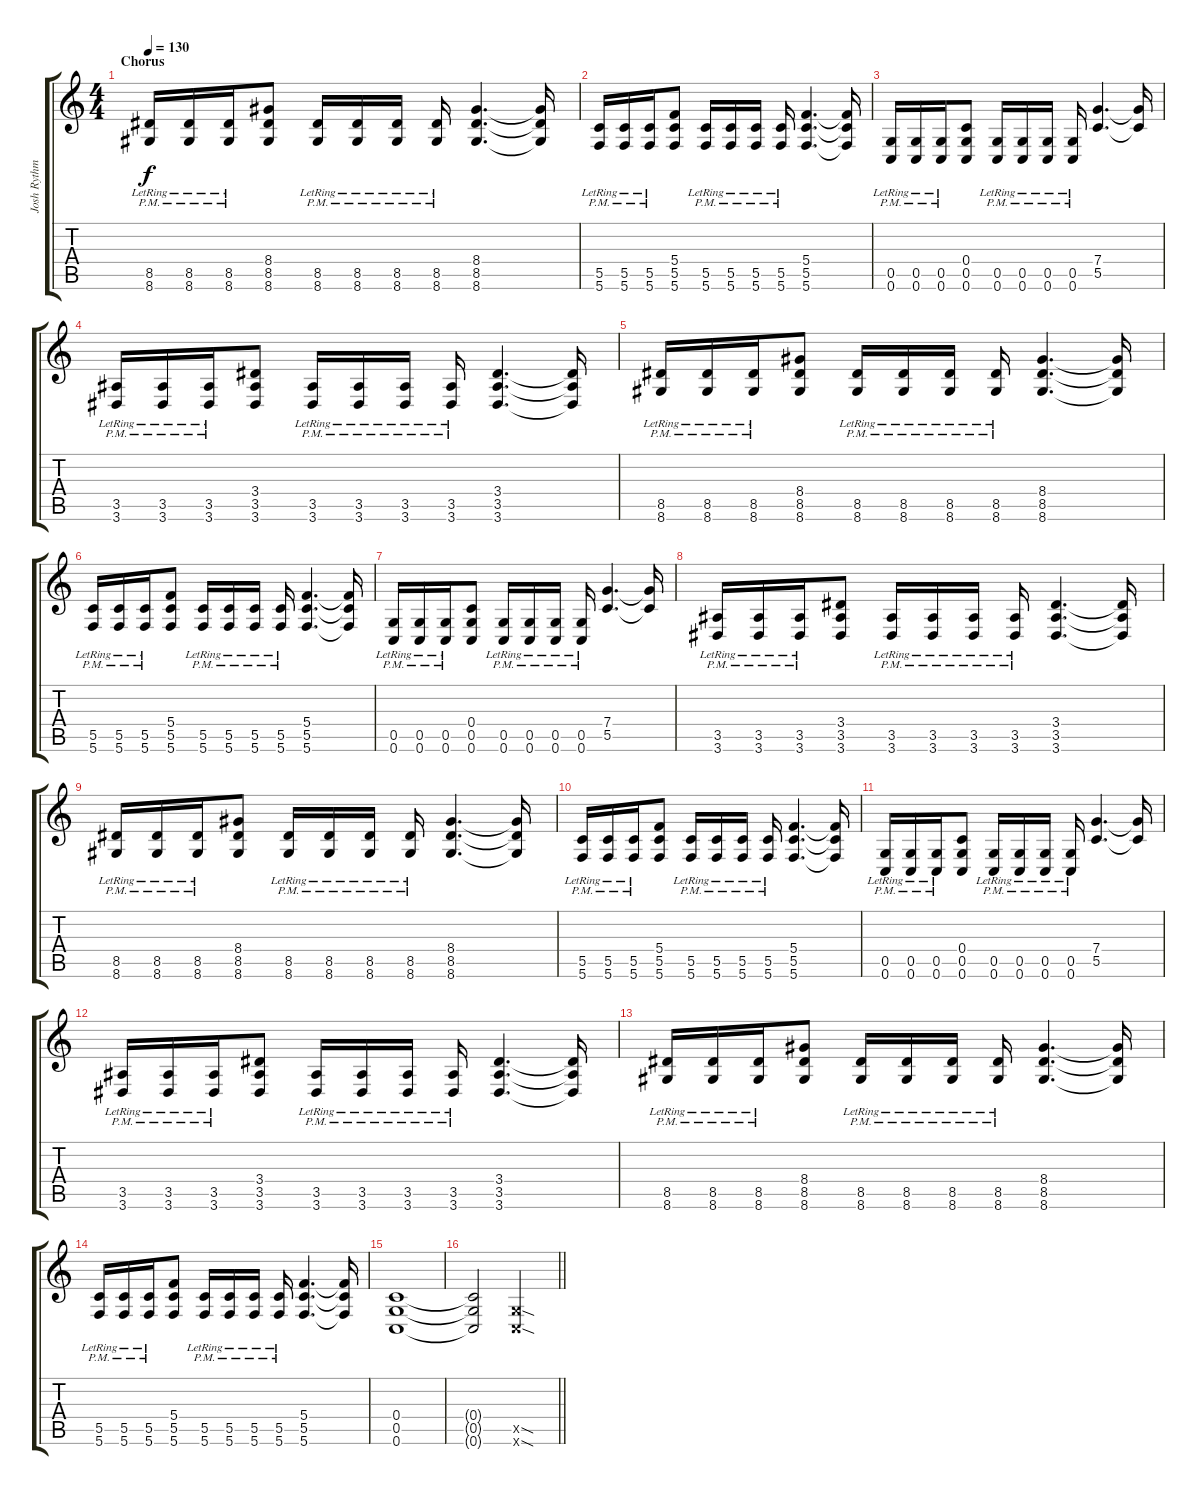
\track ("Josh Rythm" "Josh Rythm") {instrument distortionguitar}
\staff {score tabs}
\tuning (D4 A3 F3 C3 G2 C2) {hide}
\ts (4 4)
\section ("" "Chorus")
\tempo 130
\clef g2
\ks c
(8.5{pm lr} 8.6{pm lr}).16{dy f} (8.5{pm lr} 8.6{pm lr}).16 (8.5{pm lr} 8.6{pm lr}).16 (8.4 8.5 8.6).8 (8.5{pm lr} 8.6{pm lr}).16 (8.5{pm lr} 8.6{pm lr}).16 (8.5{pm lr} 8.6{pm lr}).16 (8.5{pm lr} 8.6{pm lr}).16 (8.4 8.5 8.6).4{d} (8.4{t} 8.5{t} 8.6{t}).16 |
(5.5{pm lr} 5.6{pm lr}).16 (5.5{pm lr} 5.6{pm lr}).16 (5.5{pm lr} 5.6{pm lr}).16 (5.4 5.5 5.6).8 (5.5{pm lr} 5.6{pm lr}).16 (5.5{pm lr} 5.6{pm lr}).16 (5.5{pm lr} 5.6{pm lr}).16 (5.5{pm lr} 5.6{pm lr}).16 (5.4 5.5 5.6).4{d} (5.4{t} 5.5{t} 5.6{t}).16 |
(0.5{pm lr} 0.6{pm lr}).16 (0.5{pm lr} 0.6{pm lr}).16 (0.5{pm lr} 0.6{pm lr}).16 (0.4 0.5 0.6).8 (0.5{pm lr} 0.6{pm lr}).16 (0.5{pm lr} 0.6{pm lr}).16 (0.5{pm lr} 0.6{pm lr}).16 (0.5{pm lr} 0.6{pm lr}).16 (7.4 5.5).4{d} (7.4{t} 5.5{t}).16 |
(3.5{pm lr} 3.6{pm lr}).16 (3.5{pm lr} 3.6{pm lr}).16 (3.5{pm lr} 3.6{pm lr}).16 (3.4 3.5 3.6).8 (3.5{pm lr} 3.6{pm lr}).16 (3.5{pm lr} 3.6{pm lr}).16 (3.5{pm lr} 3.6{pm lr}).16 (3.5{pm lr} 3.6{pm lr}).16 (3.4 3.5 3.6).4{d} (3.4{t} 3.5{t} 3.6{t}).16 |
(8.5{pm lr} 8.6{pm lr}).16 (8.5{pm lr} 8.6{pm lr}).16 (8.5{pm lr} 8.6{pm lr}).16 (8.4 8.5 8.6).8 (8.5{pm lr} 8.6{pm lr}).16 (8.5{pm lr} 8.6{pm lr}).16 (8.5{pm lr} 8.6{pm lr}).16 (8.5{pm lr} 8.6{pm lr}).16 (8.4 8.5 8.6).4{d} (8.4{t} 8.5{t} 8.6{t}).16 |
(5.5{pm lr} 5.6{pm lr}).16 (5.5{pm lr} 5.6{pm lr}).16 (5.5{pm lr} 5.6{pm lr}).16 (5.4 5.5 5.6).8 (5.5{pm lr} 5.6{pm lr}).16 (5.5{pm lr} 5.6{pm lr}).16 (5.5{pm lr} 5.6{pm lr}).16 (5.5{pm lr} 5.6{pm lr}).16 (5.4 5.5 5.6).4{d} (5.4{t} 5.5{t} 5.6{t}).16 |
(0.5{pm lr} 0.6{pm lr}).16 (0.5{pm lr} 0.6{pm lr}).16 (0.5{pm lr} 0.6{pm lr}).16 (0.4 0.5 0.6).8 (0.5{pm lr} 0.6{pm lr}).16 (0.5{pm lr} 0.6{pm lr}).16 (0.5{pm lr} 0.6{pm lr}).16 (0.5{pm lr} 0.6{pm lr}).16 (7.4 5.5).4{d} (7.4{t} 5.5{t}).16 |
(3.5{pm lr} 3.6{pm lr}).16 (3.5{pm lr} 3.6{pm lr}).16 (3.5{pm lr} 3.6{pm lr}).16 (3.4 3.5 3.6).8 (3.5{pm lr} 3.6{pm lr}).16 (3.5{pm lr} 3.6{pm lr}).16 (3.5{pm lr} 3.6{pm lr}).16 (3.5{pm lr} 3.6{pm lr}).16 (3.4 3.5 3.6).4{d} (3.4{t} 3.5{t} 3.6{t}).16 |
(8.5{pm lr} 8.6{pm lr}).16 (8.5{pm lr} 8.6{pm lr}).16 (8.5{pm lr} 8.6{pm lr}).16 (8.4 8.5 8.6).8 (8.5{pm lr} 8.6{pm lr}).16 (8.5{pm lr} 8.6{pm lr}).16 (8.5{pm lr} 8.6{pm lr}).16 (8.5{pm lr} 8.6{pm lr}).16 (8.4 8.5 8.6).4{d} (8.4{t} 8.5{t} 8.6{t}).16 |
(5.5{pm lr} 5.6{pm lr}).16 (5.5{pm lr} 5.6{pm lr}).16 (5.5{pm lr} 5.6{pm lr}).16 (5.4 5.5 5.6).8 (5.5{pm lr} 5.6{pm lr}).16 (5.5{pm lr} 5.6{pm lr}).16 (5.5{pm lr} 5.6{pm lr}).16 (5.5{pm lr} 5.6{pm lr}).16 (5.4 5.5 5.6).4{d} (5.4{t} 5.5{t} 5.6{t}).16 |
(0.5{pm lr} 0.6{pm lr}).16 (0.5{pm lr} 0.6{pm lr}).16 (0.5{pm lr} 0.6{pm lr}).16 (0.4 0.5 0.6).8 (0.5{pm lr} 0.6{pm lr}).16 (0.5{pm lr} 0.6{pm lr}).16 (0.5{pm lr} 0.6{pm lr}).16 (0.5{pm lr} 0.6{pm lr}).16 (7.4 5.5).4{d} (7.4{t} 5.5{t}).16 |
(3.5{pm lr} 3.6{pm lr}).16 (3.5{pm lr} 3.6{pm lr}).16 (3.5{pm lr} 3.6{pm lr}).16 (3.4 3.5 3.6).8 (3.5{pm lr} 3.6{pm lr}).16 (3.5{pm lr} 3.6{pm lr}).16 (3.5{pm lr} 3.6{pm lr}).16 (3.5{pm lr} 3.6{pm lr}).16 (3.4 3.5 3.6).4{d} (3.4{t} 3.5{t} 3.6{t}).16 |
(8.5{pm lr} 8.6{pm lr}).16 (8.5{pm lr} 8.6{pm lr}).16 (8.5{pm lr} 8.6{pm lr}).16 (8.4 8.5 8.6).8 (8.5{pm lr} 8.6{pm lr}).16 (8.5{pm lr} 8.6{pm lr}).16 (8.5{pm lr} 8.6{pm lr}).16 (8.5{pm lr} 8.6{pm lr}).16 (8.4 8.5 8.6).4{d} (8.4{t} 8.5{t} 8.6{t}).16 |
(5.5{pm lr} 5.6{pm lr}).16 (5.5{pm lr} 5.6{pm lr}).16 (5.5{pm lr} 5.6{pm lr}).16 (5.4 5.5 5.6).8 (5.5{pm lr} 5.6{pm lr}).16 (5.5{pm lr} 5.6{pm lr}).16 (5.5{pm lr} 5.6{pm lr}).16 (5.5{pm lr} 5.6{pm lr}).16 (5.4 5.5 5.6).4{d} (5.4{t} 5.5{t} 5.6{t}).16 |
(0.4 0.5 0.6).1 |
\barLineRight lightlight
(0.4{t} 0.5{t} 0.6{t}).2 (0.5{sod x} 0.6{sod x}).2
